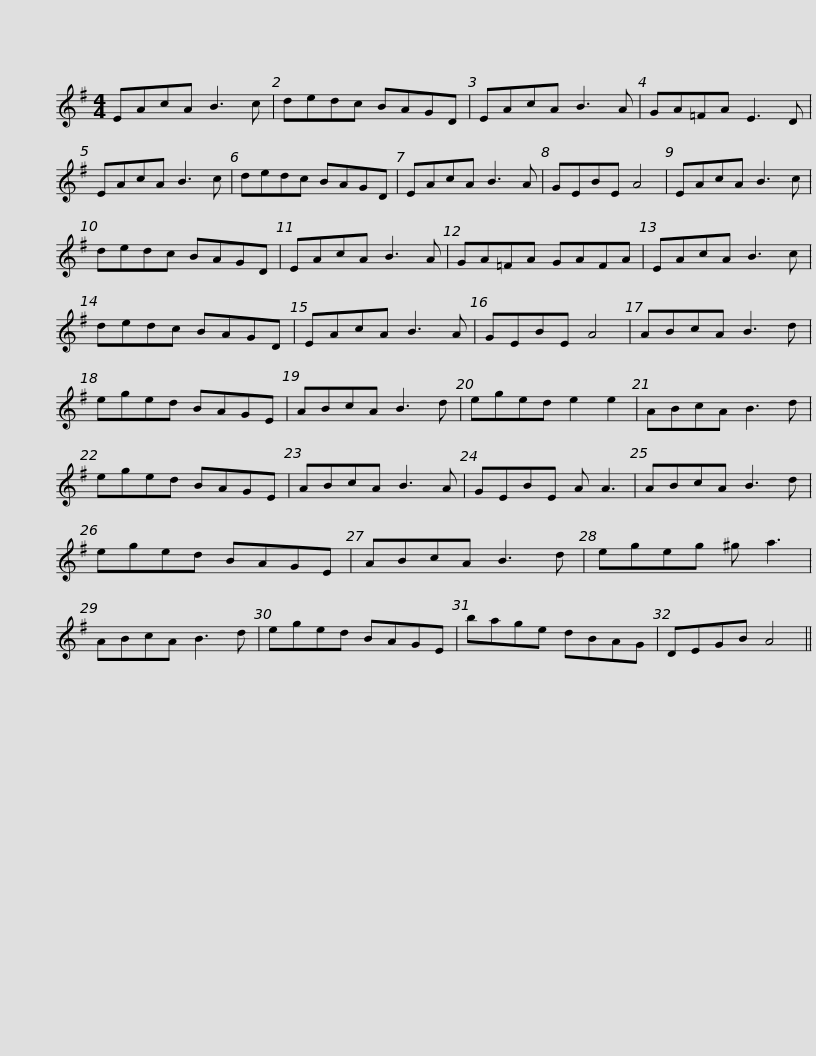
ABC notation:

X:1
L:1/8
M:4/4
I:linebreak $
K:G
V:1 treble
V:1
 EAcA B3 c | dedc BAGD | EAcA B3 A | GA=FA E3 D | EAcA B3 c | %5
 dedc BAGD |$ EAcA B3 A | GEBE A4 | EAcA B3 c | dedc BAGD | %10
 EAcA B3 A | GA=FA GAFA |$ EAcA B3 c | dedc BAGD | EAcA B3 A | %15
 GEBE A4 | ABcA B3 d | eged BAGE |$ ABcA B3 d | eged e2 e2 | %20
 ABcA B3 d | eged BAGE | ABcA B3 A | GEBE A A3 |$ ABcA B3 d | %25
 eged BAGE | ABcA B3 d | egeg ^g a3 | ABcA B3 d | eged BAGE |$ %30
 bage dBAG | DEGB A4 || %32
